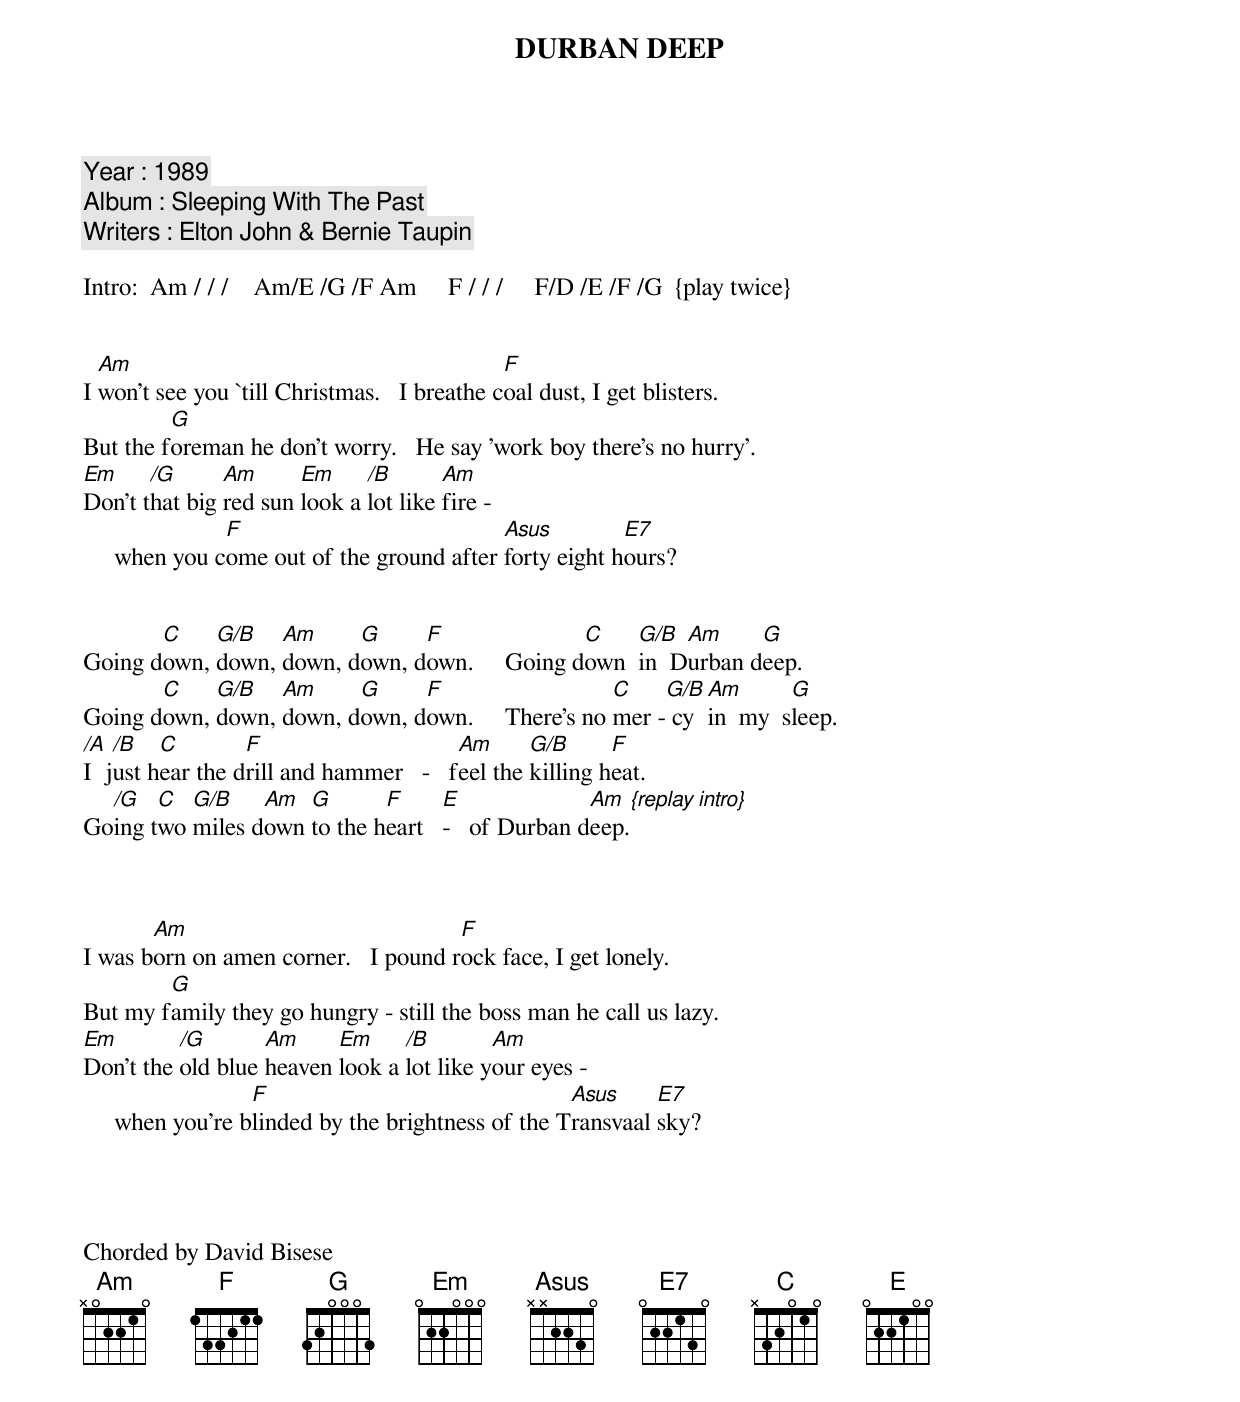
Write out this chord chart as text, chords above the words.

DURBAN DEEP

   Year : 1989
  Album : Sleeping With The Past
Writers : Elton John & Bernie Taupin

Intro:  Am / / /    Am/E /G /F Am     F / / /     F/D /E /F /G  {play twice}


  Am                                          F
I won't see you `till Christmas.   I breathe coal dust, I get blisters.
         G
But the foreman he don't worry.   He say 'work boy there's no hurry'.
Em     /G      Am      Em     /B       Am
Don't that big red sun look a lot like fire -
               F                           Asus         E7
     when you come out of the ground after forty eight hours?


       C    G/B   Am     G     F               C    G/B  Am     G
Going down, down, down, down, down.     Going down  in  Durban deep.
       C    G/B   Am     G     F                   C    G/B  Am       G
Going down, down, down, down, down.     There's no mer - cy  in  my  sleep.
/A  /B   C        F                      Am      G/B      F
I  just hear the drill and hammer   -   feel the killing heat.
  /G   C  G/B    Am  G       F      E              Am  {replay intro}
Going two miles down to the heart   -   of Durban deep.



       Am                             F
I was born on amen corner.   I pound rock face, I get lonely.
        G
But my family they go hungry - still the boss man he call us lazy.
Em        /G       Am     Em     /B        Am
Don't the old blue heaven look a lot like your eyes -
                  F                                Asus     E7
     when you're blinded by the brightness of the Transvaal sky?



{Repeat Chorus, then Repeat & Fade Intro}

Chorded by David Bisese
